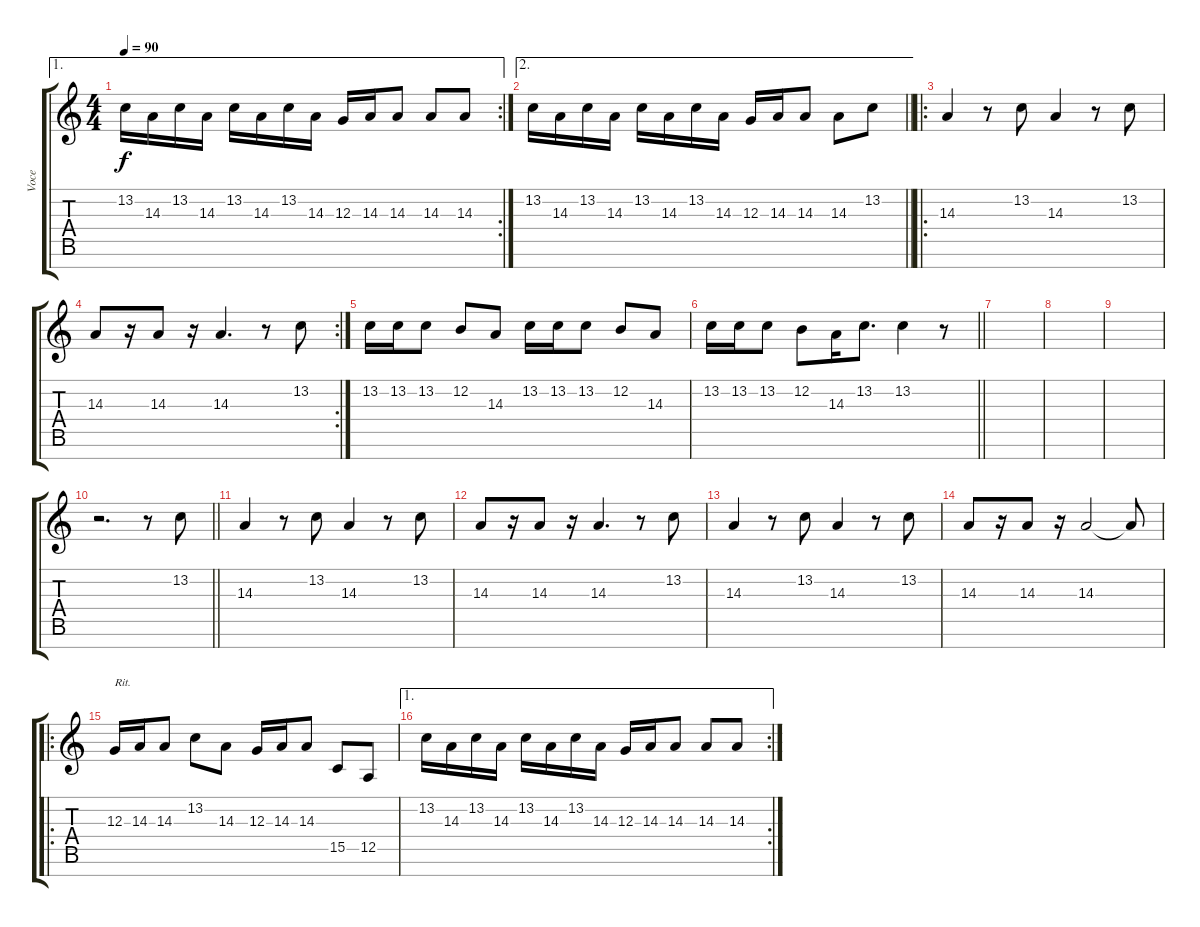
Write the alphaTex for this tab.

\track ("Voce" "Voce") {instrument lead1square}
\staff {score tabs}
\tuning (E4 B3 G3 D3 A2 E2 B1) {hide}
\ae 1
\rc 2
\ts (4 4)
\tempo 90
\clef g2
\ks c
13.2.16{dy f} 14.3.16 13.2.16 14.3.16 13.2.16 14.3.16 13.2.16 14.3.16 12.3.16 14.3.16 14.3.8 14.3.8 14.3.8 |
\ae 2
\barLineRight lightlight
13.2.16 14.3.16 13.2.16 14.3.16 13.2.16 14.3.16 13.2.16 14.3.16 12.3.16 14.3.16 14.3.8 14.3.8 13.2.8 |
\ro
14.3.4 r.8 13.2.8 14.3.4 r.8 13.2.8 |
\rc 2
14.3.8 r.16 14.3.8 r.16 14.3.4{d} r.8 13.2.8 |
13.2.16 13.2.16 13.2.8 12.2.8 14.3.8 13.2.16 13.2.16 13.2.8 12.2.8 14.3.8 |
\barLineRight lightlight
13.2.16 13.2.16 13.2.8 12.2.8 14.3.16 13.2.8{d} 13.2.4 r.8 |
|
|
|
\barLineRight lightlight
r.2{d} r.8 13.2.8 |
14.3.4 r.8 13.2.8 14.3.4 r.8 13.2.8 |
14.3.8 r.16 14.3.8 r.16 14.3.4{d} r.8 13.2.8 |
14.3.4 r.8 13.2.8 14.3.4 r.8 13.2.8 |
14.3.8 r.16 14.3.8 r.16 14.3.2 14.3{t}.8 |
\ro
12.3.16{txt "Rit."} 14.3.16 14.3.8 13.2.8 14.3.8 12.3.16 14.3.16 14.3.8 15.5.8 12.5.8 |
\ae 1
\rc 2
13.2.16 14.3.16 13.2.16 14.3.16 13.2.16 14.3.16 13.2.16 14.3.16 12.3.16 14.3.16 14.3.8 14.3.8 14.3.8
